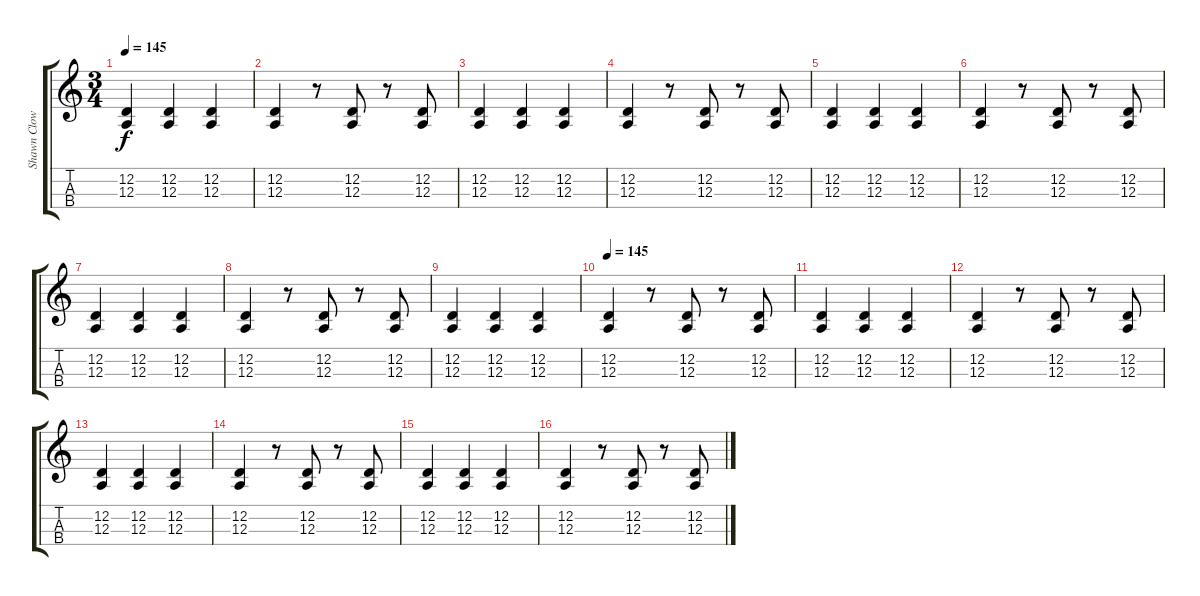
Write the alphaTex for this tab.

\track ("Shawn Clown Crahan" "Shawn Clow") {instrument melodictom}
\staff {score tabs}
\tuning (G3 D3 A2 E2) {hide}
\ts (3 4)
\tempo 145
\clef g2
\ks c
(12.2 12.3).4{dy f} (12.2 12.3).4 (12.2 12.3).4 |
(12.2 12.3).4 r.8 (12.2 12.3).8 r.8 (12.2 12.3).8 |
(12.2 12.3).4 (12.2 12.3).4 (12.2 12.3).4 |
(12.2 12.3).4 r.8 (12.2 12.3).8 r.8 (12.2 12.3).8 |
(12.2 12.3).4 (12.2 12.3).4 (12.2 12.3).4 |
(12.2 12.3).4 r.8 (12.2 12.3).8 r.8 (12.2 12.3).8 |
(12.2 12.3).4 (12.2 12.3).4 (12.2 12.3).4 |
(12.2 12.3).4 r.8 (12.2 12.3).8 r.8 (12.2 12.3).8 |
(12.2 12.3).4 (12.2 12.3).4 (12.2 12.3).4 |
\tempo 145
(12.2 12.3).4 r.8 (12.2 12.3).8 r.8 (12.2 12.3).8 |
(12.2 12.3).4 (12.2 12.3).4 (12.2 12.3).4 |
(12.2 12.3).4 r.8 (12.2 12.3).8 r.8 (12.2 12.3).8 |
(12.2 12.3).4 (12.2 12.3).4 (12.2 12.3).4 |
(12.2 12.3).4 r.8 (12.2 12.3).8 r.8 (12.2 12.3).8 |
(12.2 12.3).4 (12.2 12.3).4 (12.2 12.3).4 |
(12.2 12.3).4 r.8 (12.2 12.3).8 r.8 (12.2 12.3).8
